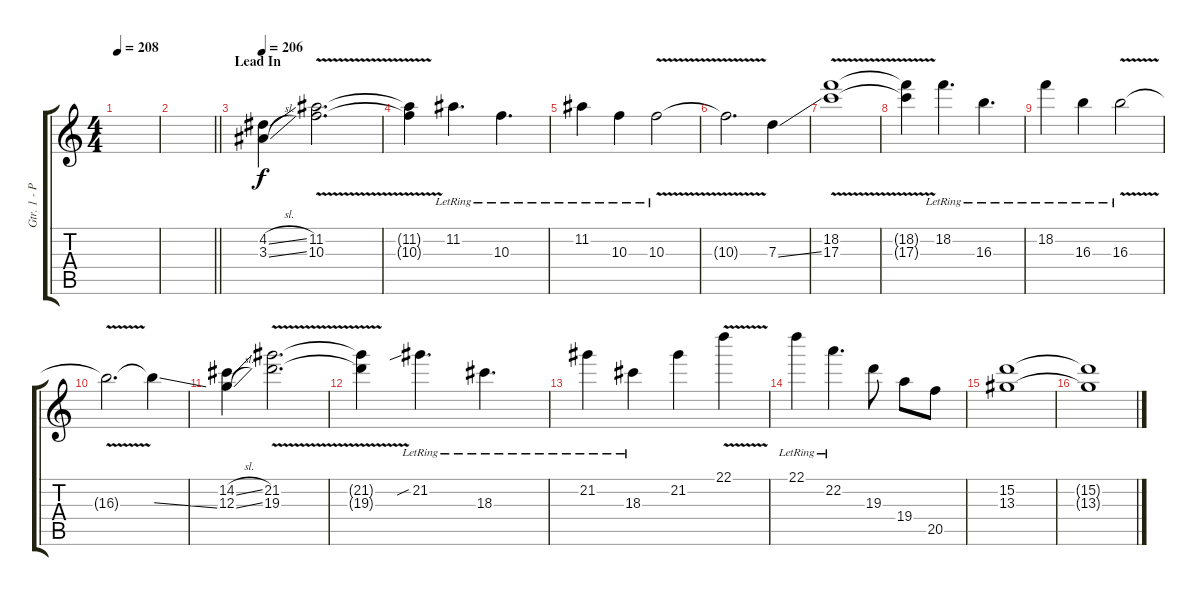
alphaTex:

\track ("Gtr. 1 - Paul" "Gtr. 1 - P") {instrument distortionguitar}
\staff {score tabs}
\tuning (E4 B3 G3 D3 A2 E2) {hide}
\ts (4 4)
\tempo 208
\clef g2
\ks c
|
\barLineRight lightlight
|
\section ("" "Lead In")
\tempo 206
(4.2{sl} 3.3{sl}).4 (11.2{v} 10.3{v}).2{d} |
(11.2{t} 10.3{t}).4 11.2{lr}.4{d} 10.3{lr}.4{d} |
11.2{lr}.4 10.3{lr}.4 10.3{v lr}.2 |
10.3{t}.2{d} 7.3{ss}.4 |
(18.2{v} 17.3{v}).1 |
(18.2{t} 17.3{t}).4 18.2{lr}.4{d} 16.3{lr}.4{d} |
18.2{lr}.4 16.3{lr}.4 16.3{v lr}.2 |
16.3{t}.2{d} 16.3{ss t}.4 |
(14.2{sl} 12.3{sl}).4 (21.2{v} 19.3).2{d} |
(21.2{t} 19.3{t}).4 21.2{sib lr}.4{d} 18.3{lr}.4{d} |
21.2{lr}.4 18.3{lr}.4 21.2.4 22.1{v}.4 |
22.1{lr}.4 22.2{lr}.4{d} 19.3.8 19.4.8 20.5.8 |
(15.2 13.3).1 |
(15.2{t} 13.3{t}).1
